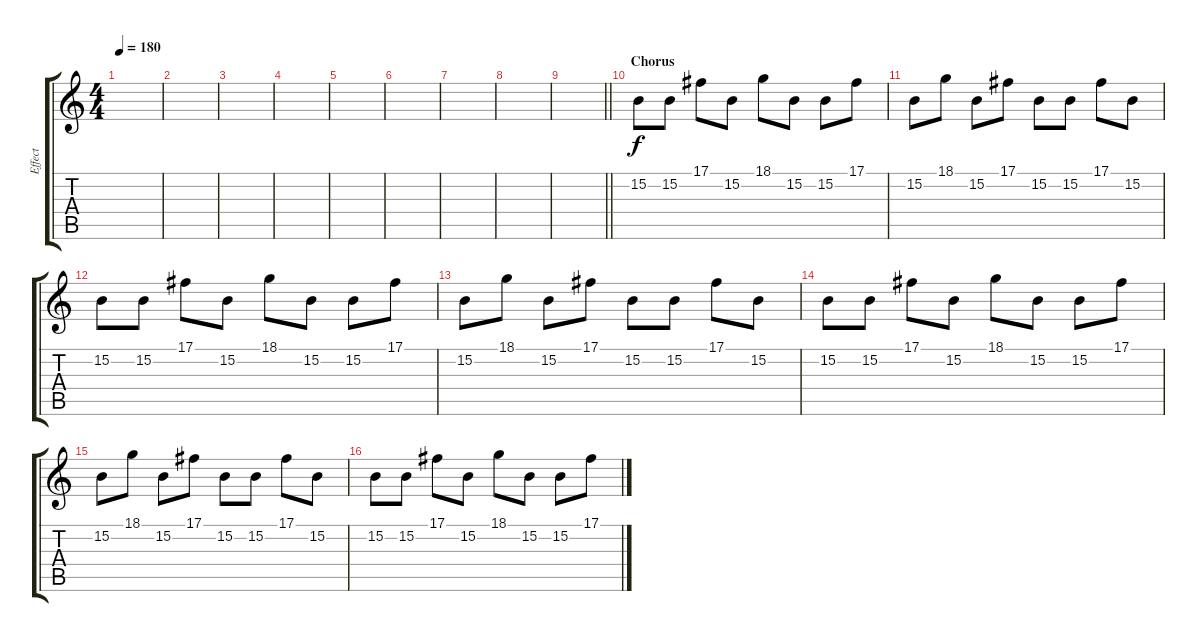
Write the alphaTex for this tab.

\track ("Effect" "Effect") {instrument fx4atmosphere}
\staff {score tabs}
\tuning (Db4 Ab3 E3 B2 Gb2 B1) {hide}
\ts (4 4)
\tempo 180
\clef g2
\ks c
|
|
|
|
|
|
|
|
\barLineRight lightlight
|
\section ("" "Chorus")
15.2.8 15.2.8 17.1.8 15.2.8 18.1.8 15.2.8 15.2.8 17.1.8 |
15.2.8 18.1.8 15.2.8 17.1.8 15.2.8 15.2.8 17.1.8 15.2.8 |
15.2.8 15.2.8 17.1.8 15.2.8 18.1.8 15.2.8 15.2.8 17.1.8 |
15.2.8 18.1.8 15.2.8 17.1.8 15.2.8 15.2.8 17.1.8 15.2.8 |
15.2.8 15.2.8 17.1.8 15.2.8 18.1.8 15.2.8 15.2.8 17.1.8 |
15.2.8 18.1.8 15.2.8 17.1.8 15.2.8 15.2.8 17.1.8 15.2.8 |
15.2.8 15.2.8 17.1.8 15.2.8 18.1.8 15.2.8 15.2.8 17.1.8
